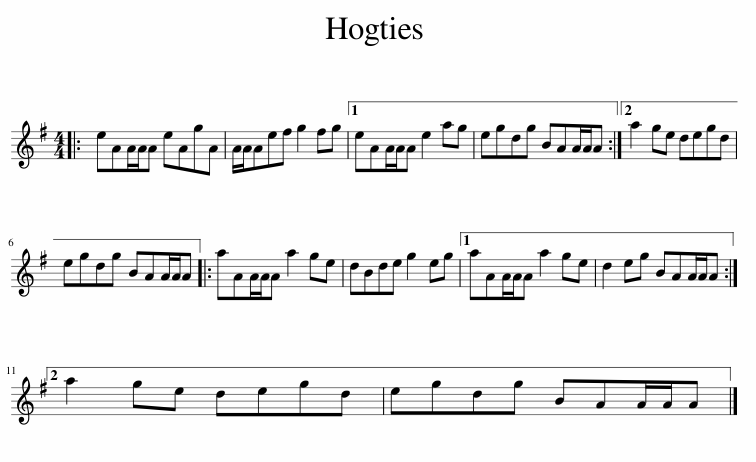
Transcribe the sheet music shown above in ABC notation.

X:1
L:1/8
M:4/4
I:linebreak $
K:G
V:1 treble
V:1
|: eAA/A/A eAgA | A/A/Aef g2 fg |1 eAA/A/A e2 ag | egdg BAA/A/A :|2 a2 ge degd |$ %5
 egdg BAA/A/A |: aAA/A/A a2 ge | dBde g2 eg |1 aAA/A/A a2 ge | d2 eg BAA/A/A :|2$ %10
 a2 ge degd | egdg BAA/A/A |] %12
